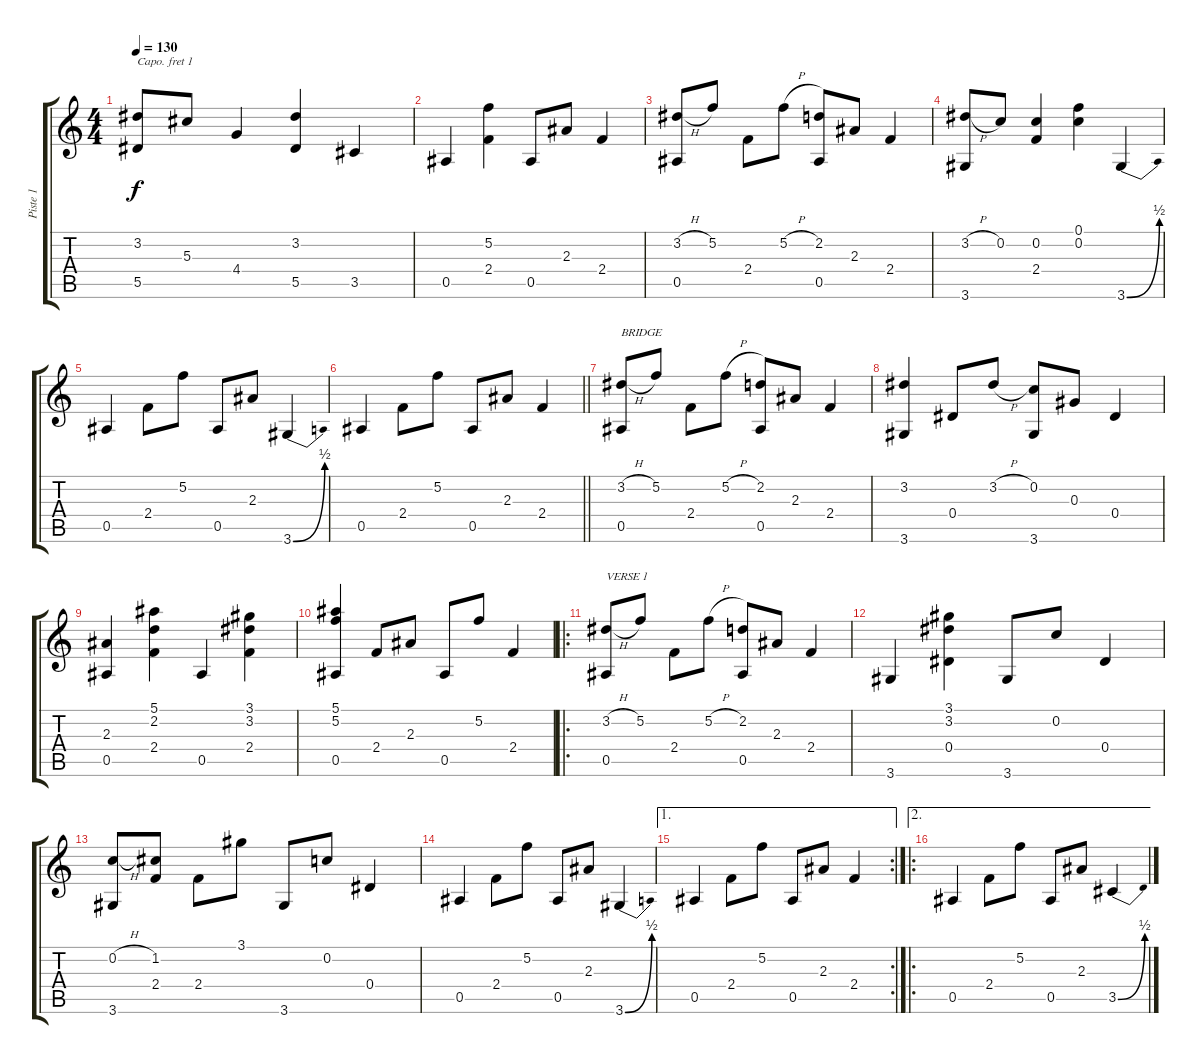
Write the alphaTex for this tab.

\track ("Piste 1" "Piste 1") {instrument acousticguitarsteel}
\staff {score tabs}
\capo 1
\tuning (E4 B3 G3 D3 A2 E2) {hide}
\ts (4 4)
\tempo 130
\clef g2
\ks c
(3.2 5.5).8{dy f} 5.3.8 4.4.4 (3.2 5.5).4 3.5.4 |
0.5.4 (5.2 2.4).4 0.5.8 2.3.8 2.4.4 |
(3.2{h} 0.5).8 5.2.8 2.4.8 5.2{h}.8 (2.2 0.5).8 2.3.8 2.4.4 |
(3.2{h} 3.6).8 0.2.8 (0.2 2.4).4 (0.1 0.2).4 3.6{be (bend 0 0 60 2)}.4 |
0.5.4 2.4.8 5.2.8 0.5.8 2.3.8 3.6{be (bend 0 0 60 2)}.4 |
\barLineRight lightlight
0.5.4 2.4.8 5.2.8 0.5.8 2.3.8 2.4.4 |
(3.2{h} 0.5).8{txt "BRIDGE"} 5.2.8 2.4.8 5.2{h}.8 (2.2 0.5).8 2.3.8 2.4.4 |
(3.2 3.6).4 0.4.8 3.2{h}.8 (0.2 3.6).8 0.3.8 0.4.4 |
(2.3 0.5).4 (5.1 2.2 2.4).4 0.5.4 (3.1 3.2 2.4).4 |
(5.1 5.2 0.5).4 2.4.8 2.3.8 0.5.8 5.2.8 2.4.4 |
\ro
(3.2{h} 0.5).8{txt "VERSE 1"} 5.2.8 2.4.8 5.2{h}.8 (2.2 0.5).8 2.3.8 2.4.4 |
3.6.4 (3.1 3.2 0.4).4 3.6.8 0.2.8 0.4.4 |
(0.2{h} 3.6).8 (1.2 2.4).8 2.4.8 3.1.8 3.6.8 0.2.8 0.4.4 |
0.5.4 2.4.8 5.2.8 0.5.8 2.3.8 3.6{be (bend 0 0 60 2)}.4 |
\ae 1
\rc 2
0.5.4 2.4.8 5.2.8 0.5.8 2.3.8 2.4.4 |
\ae 2
\ro
0.5.4 2.4.8 5.2.8 0.5.8 2.3.8 3.5{be (bend 0 0 60 2)}.4
